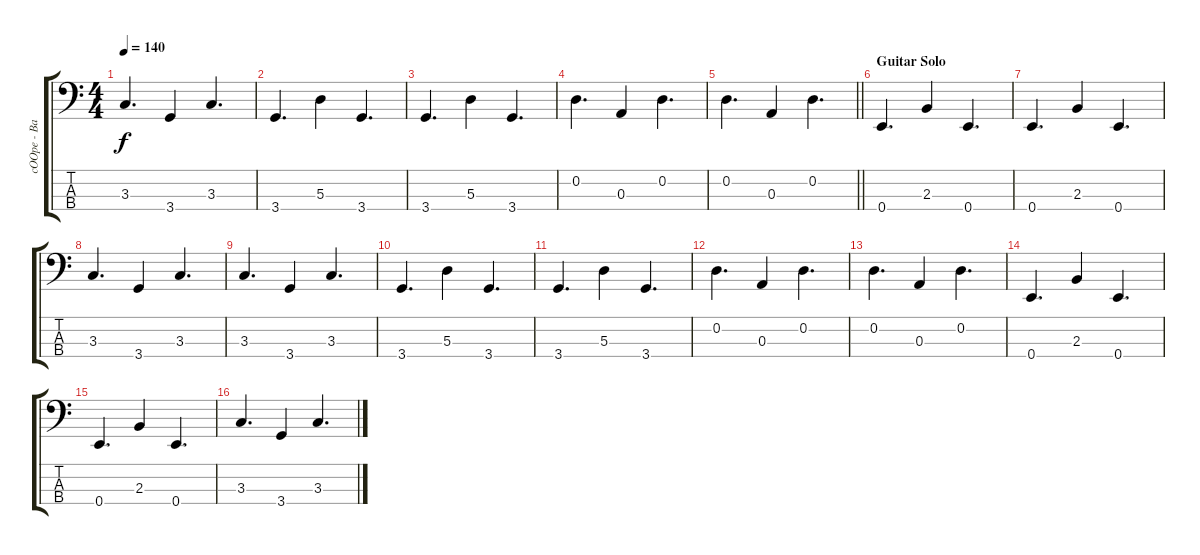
\track ("cOOpe - Bass" "cOOpe - Ba") {instrument electricbasspick}
\staff {score tabs}
\tuning (G2 D2 A1 E1) {hide}
\ts (4 4)
\tempo 140
\clef f4
\ks c
3.3.4{d dy f} 3.4.4 3.3.4{d} |
3.4.4{d} 5.3.4 3.4.4{d} |
3.4.4{d} 5.3.4 3.4.4{d} |
0.2.4{d} 0.3.4 0.2.4{d} |
\barLineRight lightlight
0.2.4{d} 0.3.4 0.2.4{d} |
\section ("" "Guitar Solo")
0.4.4{d} 2.3.4 0.4.4{d} |
0.4.4{d} 2.3.4 0.4.4{d} |
3.3.4{d} 3.4.4 3.3.4{d} |
3.3.4{d} 3.4.4 3.3.4{d} |
3.4.4{d} 5.3.4 3.4.4{d} |
3.4.4{d} 5.3.4 3.4.4{d} |
0.2.4{d} 0.3.4 0.2.4{d} |
0.2.4{d} 0.3.4 0.2.4{d} |
0.4.4{d} 2.3.4 0.4.4{d} |
0.4.4{d} 2.3.4 0.4.4{d} |
3.3.4{d} 3.4.4 3.3.4{d}
